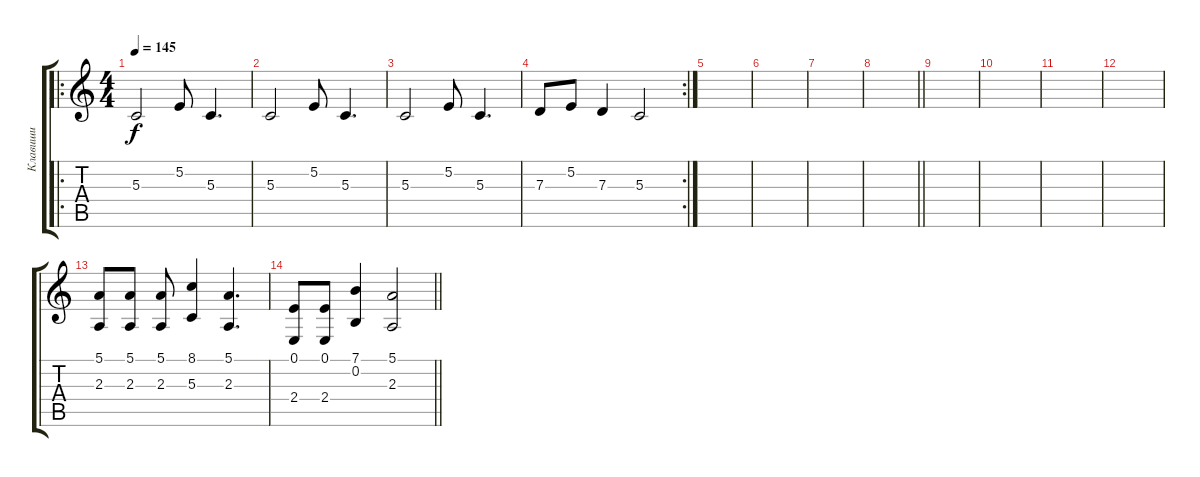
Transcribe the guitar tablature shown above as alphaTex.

\track ("Клавиши" "Клавиши") {instrument lead1square}
\staff {score tabs}
\tuning (E4 B3 G3 D3 A2 E2) {hide}
\ro
\ts (4 4)
\tempo 145
\clef g2
\ks c
5.3.2{dy f} 5.2.8 5.3.4{d} |
5.3.2 5.2.8 5.3.4{d} |
5.3.2 5.2.8 5.3.4{d} |
\rc 2
7.3.8 5.2.8 7.3.4 5.3.2 |
|
|
|
\barLineRight lightlight
|
|
|
|
|
(5.1 2.3).8 (5.1 2.3).8 (5.1 2.3).8 (8.1 5.3).4 (5.1 2.3).4{d} |
\barLineRight lightlight
(0.1 2.4).8 (0.1 2.4).8 (7.1 0.2).4 (5.1 2.3).2
